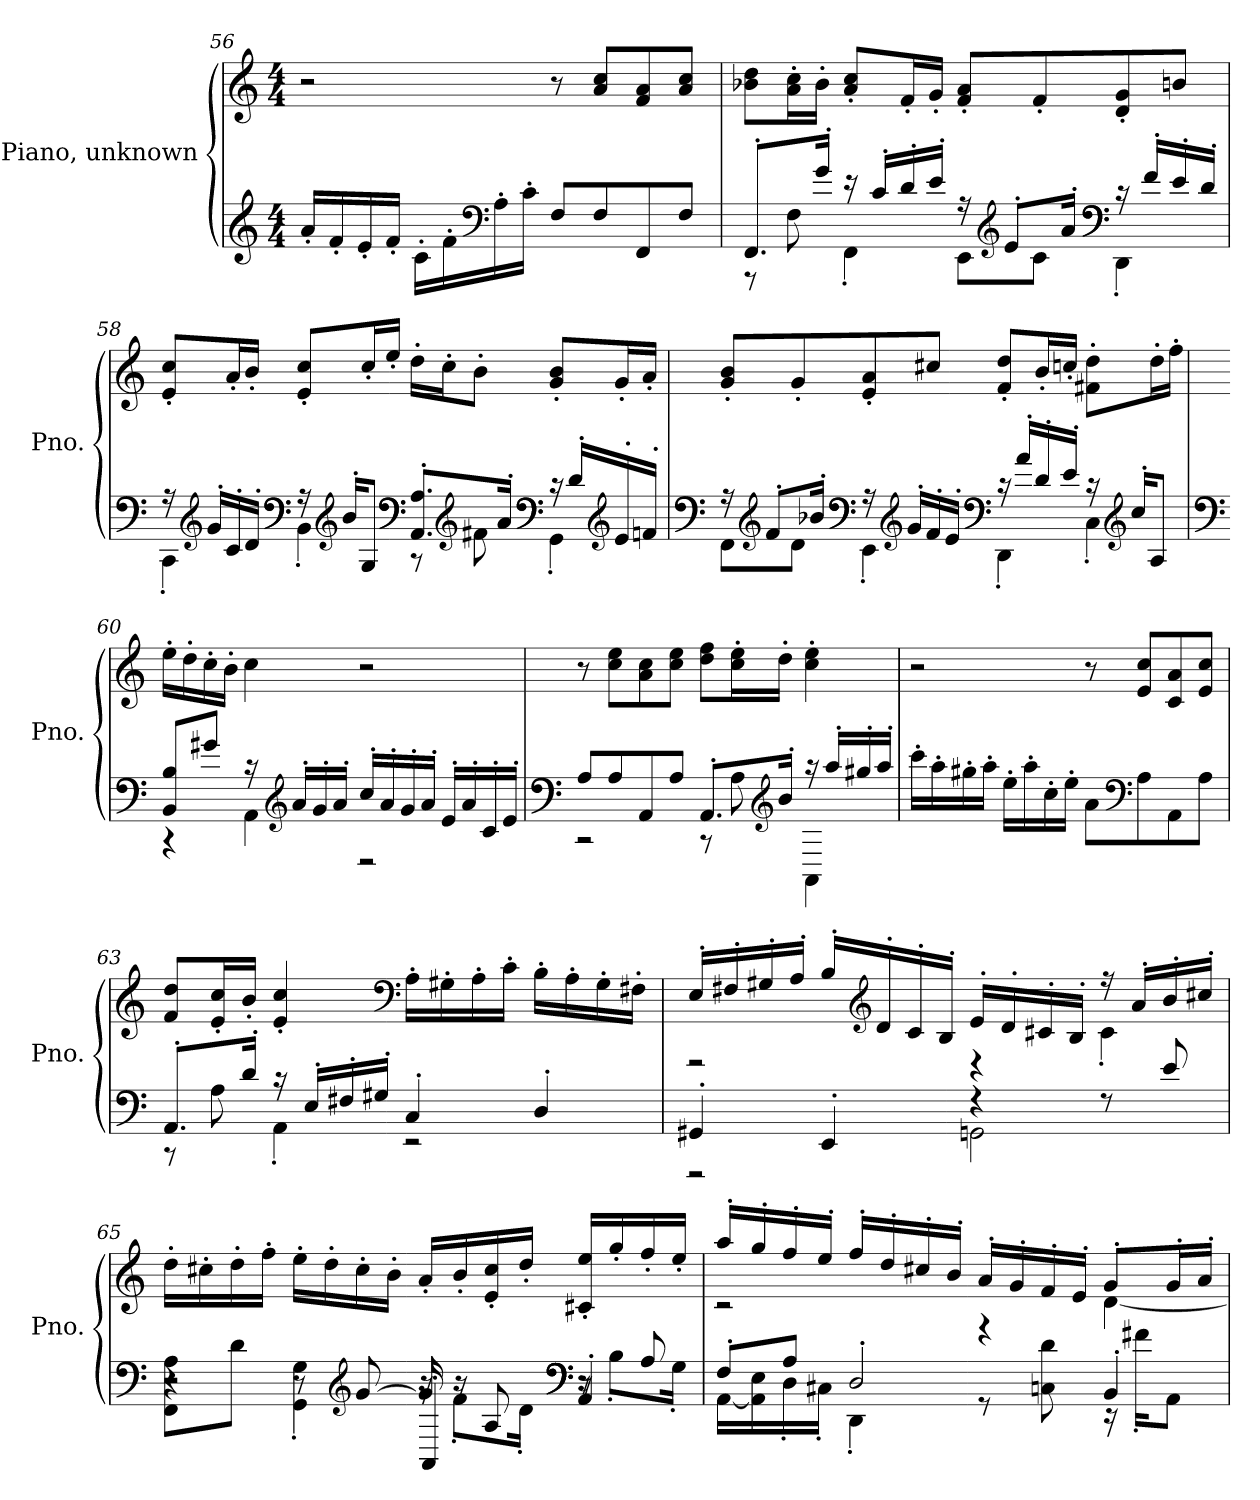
**kern	**kern
*part1	*part1
*staff2	*staff1
*I"Piano, unknown	*
*I'Pno.	*
*clefG2	*clefG2
*k[]	*k[]
*M4/4	*M4/4
=56	=56
16a'/LL	2r
16f'/	.
16e'/	.
16f'/JJ	.
16c'\LL	.
16f'\	.
*clefF4	*
16A'\	.
16c'\JJ	.
8F/L	8r
8F/	8a/ 8cc/L
8FF/	8f/ 8a/
8F/J	8a/ 8cc/J
!!LO:LB:g=z
=57	=57
*^	*
8.FF'/L	8r	8b-X\ 8dd\L
.	8F\	16a\' 16cc\'L
16g'/Jk	.	16b-'\JJ
16r	4FF'\	8a/' 8cc/'L
16c'/LL	.	.
16d'/	.	16f'/L
16e'/JJ	.	16g'/JJ
16r	8EE\L	8f/' 8a/'L
*clefG2	*	*
8e'/L	.	.
.	8c\J	8f'/
16a'/Jk	.	.
*clefF4	*	*
16r	4DD'\	8d/' 8g/'
16f'/LL	.	.
16e'/	.	8bn/J
16d'/JJ	.	.
!!LO:PB:g=z
=58	=58	=58
16r	4CC'\	8e/' 8cc/'L
*clefG2	*	*
16g'/LL	.	.
16c'/	.	16a'/L
16d'/JJ	.	16b'/JJ
*clefF4	*	*
16r	4BB'\	8e/' 8cc/'L
*clefG2	*	*
16b'/KL	.	.
8G/J	.	16cc'/L
.	.	16ee'/JJ
*clefF4	*	*
8.AA/' 8.A/'L	8r	16dd'\LL
.	.	16cc'\J
*clefG2	*	*
.	8f#X\	8b'\J
16a'/Jk	.	.
*clefF4	*	*
16r	4GG'\	8g/' 8b/'L
16d'/LL	.	.
*clefG2	*	*
16e'/	.	16g'/L
16fn'/JJ	.	16a'/JJ
!!LO:LB:g=z
=59	=59	=59
*clefF4	*	*
16r	8FF\L	8g/' 8b/'L
*clefG2	*	*
8f'/L	.	.
.	8d\J	8g'/
16b-X'/Jk	.	.
*clefF4	*	*
16r	4EE'\	8e/' 8a/'
*clefG2	*	*
16g'/LL	.	.
16f'/	.	8cc#X/J
16e'/JJ	.	.
*clefF4	*	*
16r	4DD'\	8f/' 8dd/'L
16a'/LL	.	.
16d'/	.	16b'/L
16e'/JJ	.	16ccn'/JJ
16r	4C'\	8f#X\' 8dd\'L
*clefG2	*	*
16cc'/KL	.	.
8A/J	.	16dd'\L
.	.	16ff'\JJ
=60	=60	=60
*clefF4	*	*
8BB/ 8B/L	4r	16ee'\LL
.	.	16dd'\
8g#X/J	.	16cc'\
.	.	16b'\JJ
16r	4AA\	4cc\
*clefG2	*	*
16a'/LL	.	.
16g#'/	.	.
16a'/JJ	.	.
16cc'/LL	2r	2r
16a'/	.	.
16g#'/	.	.
16a'/JJ	.	.
16e'/LL	.	.
16a'/	.	.
16c'/	.	.
16e'/JJ	.	.
!!LO:LB:g=z
=61	=61	=61
*clefF4	*	*
8A/L	2r	8r
8A/	.	8cc\ 8ee\L
8AA/	.	8a\ 8cc\
8A/J	.	8cc\ 8ee\J
8.AA'/L	8r	8dd\ 8ff\L
.	8A\	16cc\' 16ee\'L
*clefG2	*	*
16b'/Jk	.	16dd'\JJ
16r	4AA\	4cc\' 4ee\'
16aa'/LL	.	.
16gg#X'/	.	.
16aa'/JJ	.	.
*v	*v	*
=62	=62
16ccc'\LL	2r
16aa'\	.
16gg#X'\	.
16aa'\JJ	.
16ee'\LL	.
16aa'\	.
16cc'\	.
16ee'\JJ	.
8a\L	8r
*clefF4	*
8A\	8e/ 8cc/L
8AA\	8c/ 8a/
8A\J	8e/ 8cc/J
!!LO:LB:g=z
=63	=63
*^	*
8.AA'/L	8r	8f/ 8dd/L
.	8A\	16e/' 16cc/'L
16d'/Jk	.	16b'/JJ
16r	4AA'\	4e/' 4cc/'
16E'/LL	.	.
16F#X'/	.	.
16G#X'/JJ	.	.
*	*	*clefF4
4C'/	2r	16A'\LL
.	.	16G#X'\
.	.	16A'\
.	.	16c'\JJ
4D'/	.	16B'\LL
.	.	16A'\
.	.	16G#'\
.	.	16F#X'\JJ
=64	=64	=64
*	*	*^
4GG#X'/	2r	16E'/LL	2r
.	.	16F#X'/	.
.	.	16G#X'/	.
.	.	16A'/JJ	.
4EE'/	.	16B'/LL	.
*	*	*clefG2	*
.	.	16d'/	.
.	.	16c'/	.
.	.	16B'/JJ	.
4r	2GGn\	16e'/LL	4r
.	.	16d'/	.
.	.	16c#X'/	.
.	.	16B'/JJ	.
8r	.	16r	4c#'\
.	.	16a'/LL	.
8e/	.	16b'/	.
.	.	16cc#X'/JJ	.
*	*	*v	*v
!!LO:LB:g=z
=65	=65	=65
*	*^	*
4r	8FF\ 8A\L	2r	16dd'\LL
.	.	.	16cc#X'\
.	8d\J	.	16dd'\
.	.	.	16ff'\JJ
8r	4GG\' 4G\'	.	16ee'\LL
.	.	.	16dd'\
*clefG2	*	*	*
[8g/	.	.	16cc#'\
.	.	.	16b'\JJ
16g/]	16r	4AA'/	16a'/LL
16r	8f'\L	.	16b'/
8A/	.	.	16e/' 16cc#/'
.	16d'\Jk	.	16dd'/JJ
*clefF4	*	*	*
8r	16r	4AA'/	16c#X/' 16ee/'LL
.	8B'\L	.	16gg'/
8A/	.	.	16ff'/
.	16G'\Jk	.	16ee'/JJ
*	*v	*v	*
=66	=66	=66
*	*	*^
8F'/L	[16AA\LL	16aa'/LL	2r
.	16AA\] 16E\	16gg'/	.
8A/J	16D'\	16ff'/	.
.	16C#X'\JJ	16ee'/JJ	.
2D'/	4DD'\	16ff'/LL	.
.	.	16dd'/	.
.	.	16cc#X'/	.
.	.	16b'/JJ	.
.	8r	16a'/LL	4r
.	.	16g'/	.
.	8Cn\ 8d\	16f'/	.
.	.	16e'/JJ	.
4BB'/	16r	8g'/L	[4d\
.	16f#X'\KL	.	.
.	8AA\J	16g'/L	.
.	.	16a'/JJ	.
*v	*v	*	*
*	*v	*v
=	=
*-	*-
